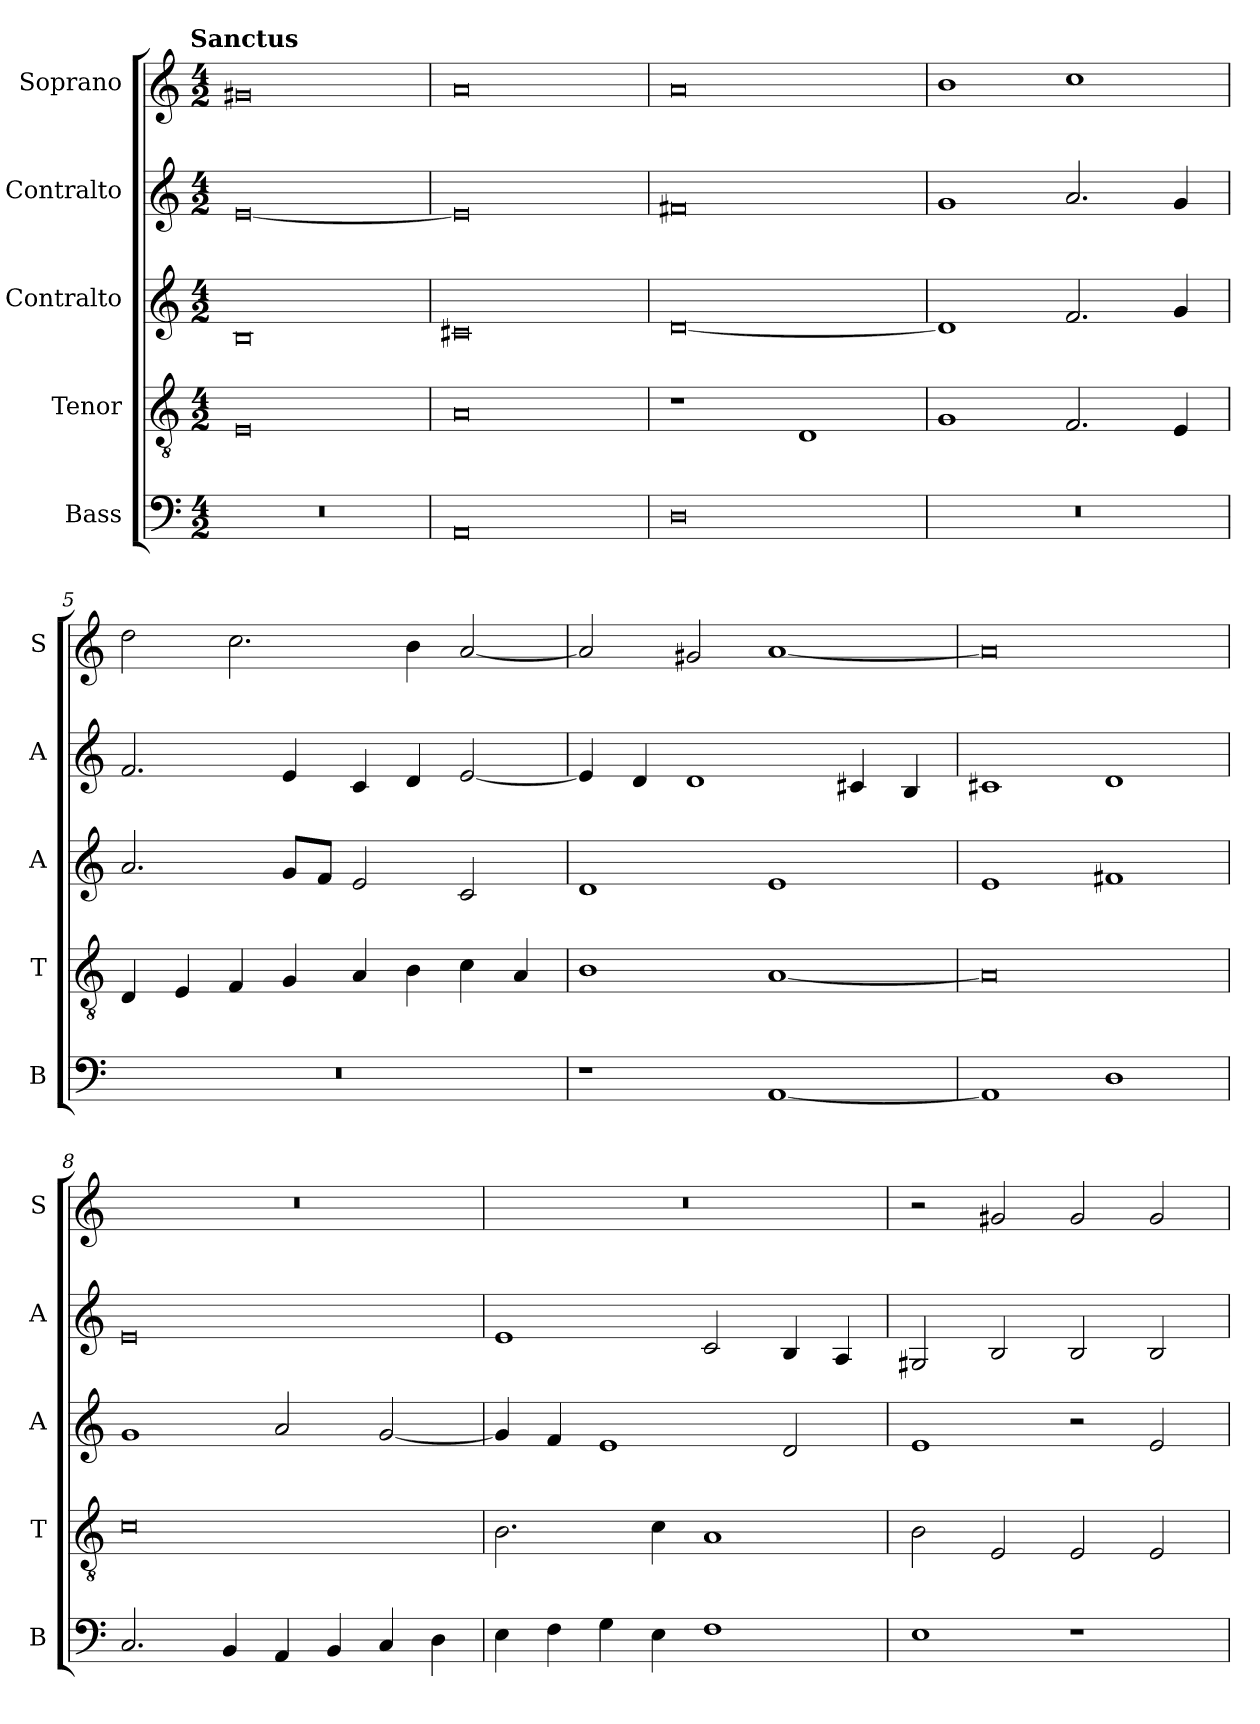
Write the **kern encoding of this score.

**kern	**kern	**kern	**kern	**kern
*part5	*part4	*part3	*part2	*part1
*staff5	*staff4	*staff3	*staff2	*staff1
*I"Bass	*I"Tenor	*I"Contralto	*I"Contralto	*I"Soprano
*I'B	*I'T	*I'A	*I'A	*I'S
*clefF4	*clefGv2	*clefG2	*clefG2	*clefG2
*k[]	*k[]	*k[]	*k[]	*k[]
*E:phr	*E:phr	*E:phr	*E:phr	*E:phr
!!LO:TX:omd:t=Sanctus
*M4/2	*M4/2	*M4/2	*M4/2	*M4/2
=1	=1	=1	=1	=1
0r	0E	0B	[0e	0g#X
=2	=2	=2	=2	=2
0AA	0A	0c#X	0e]	0a
=3	=3	=3	=3	=3
0D	1r	[0d	0f#X	0a
.	1D	.	.	.
=4	=4	=4	=4	=4
0r	1G	1d]	1g	1b
.	2.F	2.f	2.a	1cc
.	4E	4g	4g	.
=5	=5	=5	=5	=5
0r	4D	2.a	2.f	2dd
.	4E	.	.	.
.	4F	.	.	2.cc
.	4G	8g/L	4e	.
.	.	8f/J	.	.
.	4A	2e	4c	.
.	4B	.	4d	4b
.	4c	2c	[2e	[2a
.	4A	.	.	.
=6	=6	=6	=6	=6
1r	1B	1d	4e]	2a]
.	.	.	4d	.
.	.	.	1d	2g#X
[1AA	[1A	1e	.	[1a
.	.	.	4c#X	.
.	.	.	4B	.
=7	=7	=7	=7	=7
1AA]	0A]	1e	1c#X	0a]
1D	.	1f#X	1d	.
=8	=8	=8	=8	=8
2.C	0c	1g	0e	0r
4BB	.	.	.	.
4AA	.	2a	.	.
4BB	.	.	.	.
4C	.	[2g	.	.
4D	.	.	.	.
=9	=9	=9	=9	=9
4E	2.B	4g]	1e	0r
4F	.	4f	.	.
4G	.	1e	.	.
4E	4c	.	.	.
1F	1A	.	2c	.
.	.	2d	4B	.
.	.	.	4A	.
=10	=10	=10	=10	=10
1E	2B	1e	2G#X	2r
.	2E	.	2B	2g#X
1r	2E	2r	2B	2g#
.	2E	2e	2B	2g#
=	=	=	=	=
*-	*-	*-	*-	*-
